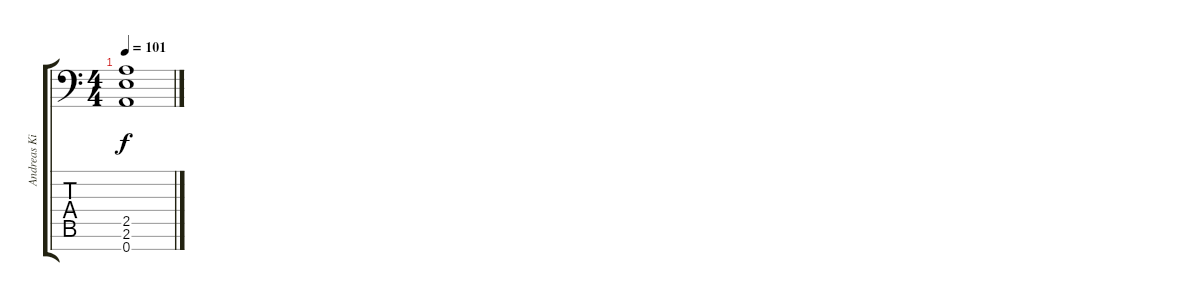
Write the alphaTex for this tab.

\track ("Andreas Kisser " "Andreas Ki") {instrument distortionguitar}
\staff {score tabs}
\tuning (D4 A3 F3 C3 G2 D2 A1) {hide}
\ts (4 4)
\tempo 101
\clef f4
\ks c
(2.5{t} 2.6{t} 0.7{t}).1{dy f}
